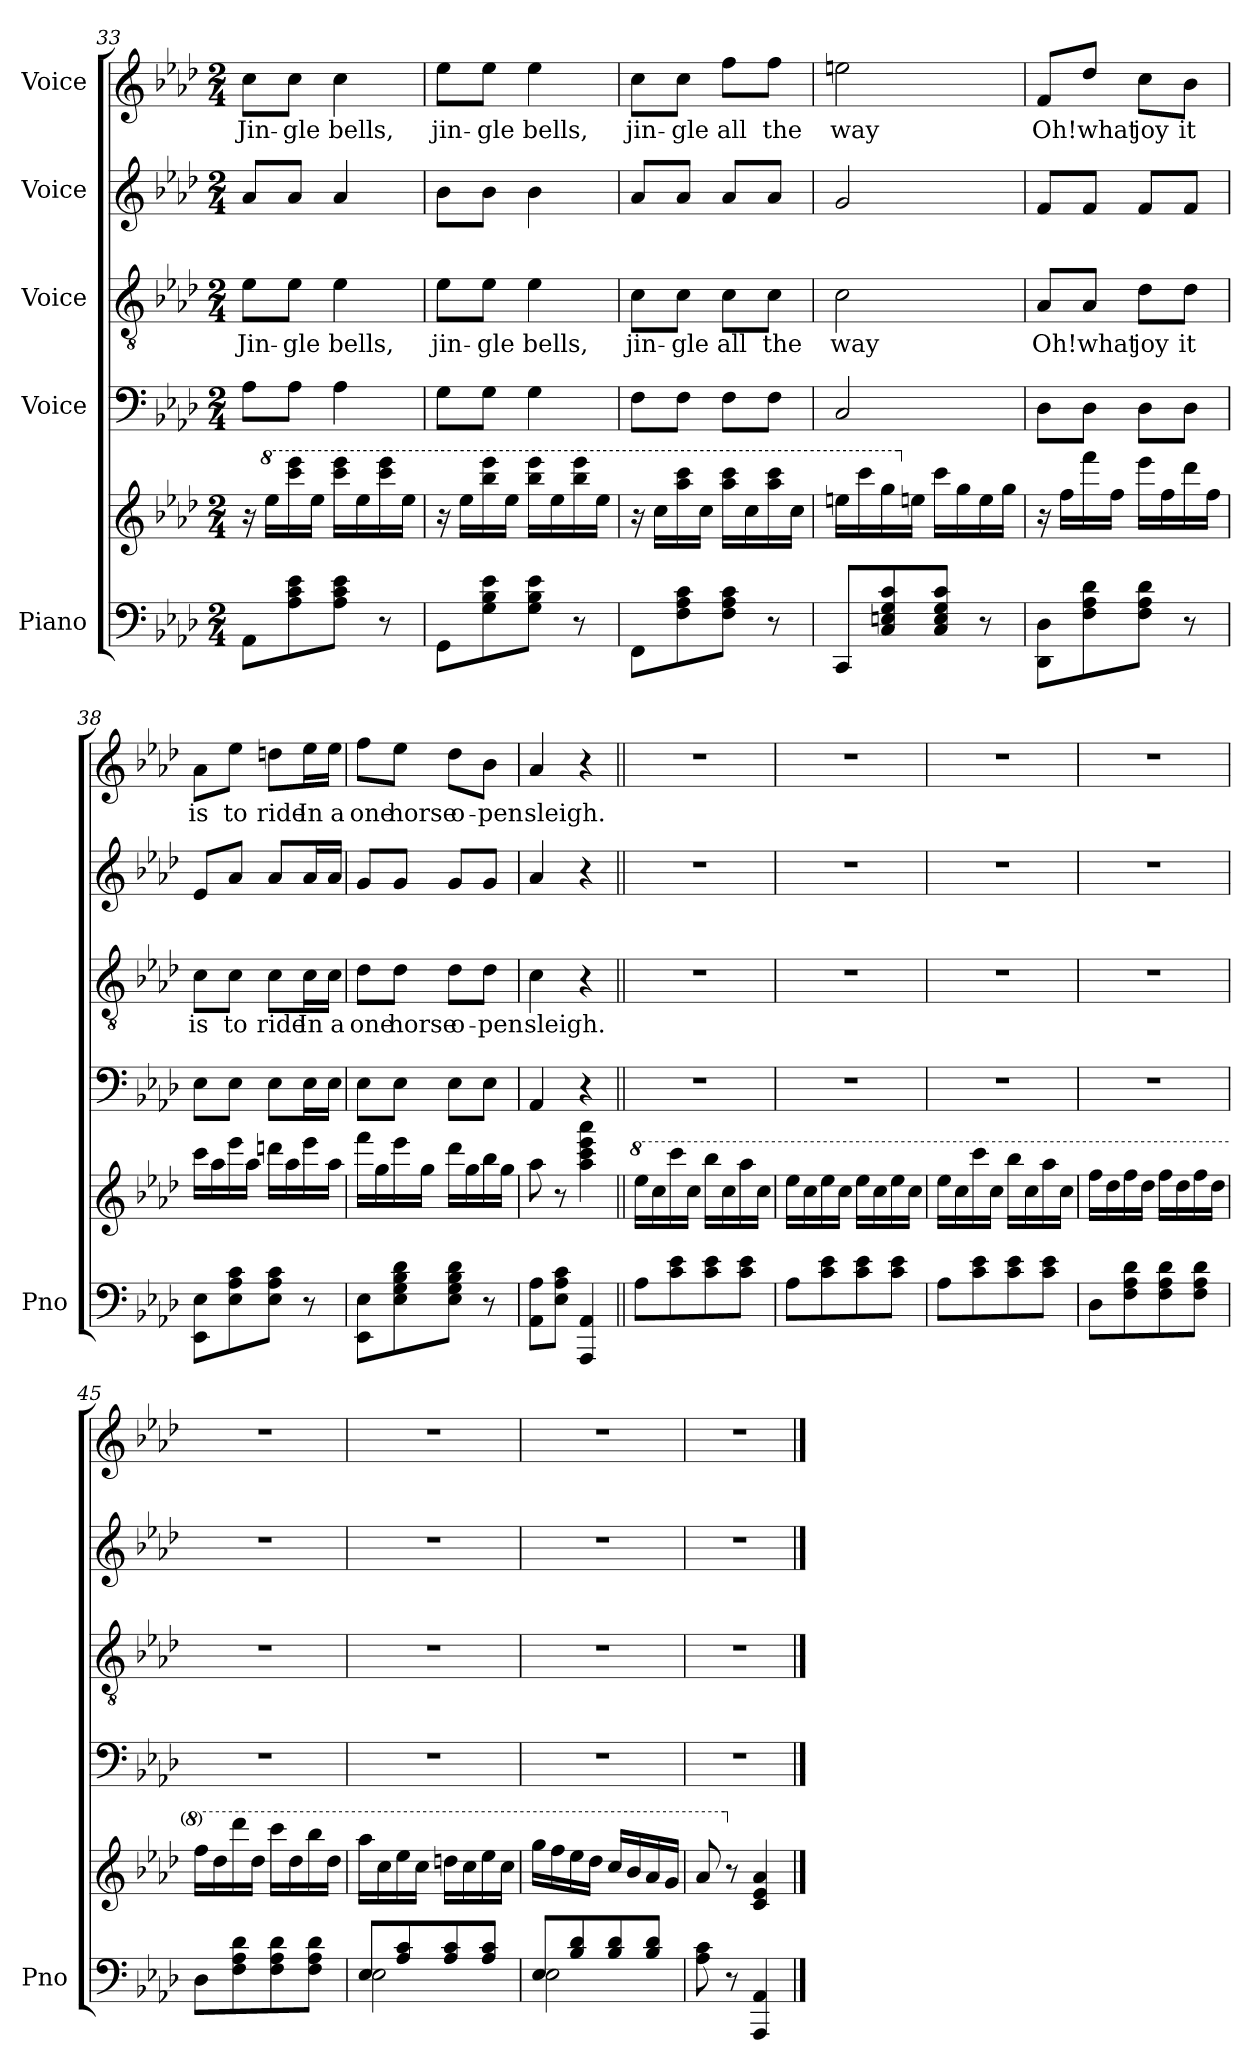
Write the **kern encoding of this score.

**kern	**kern	**kern	**kern	**text	**kern	**kern	**text
*part5	*part5	*part4	*part3	*part3	*part2	*part1	*part1
*staff6	*staff5	*staff4	*staff3	*staff3	*staff2	*staff1	*staff1
*I"Piano	*	*I"Voice	*I"Voice	*	*I"Voice	*I"Voice	*
*I'Pno	*	*	*	*	*	*	*
*clefF4	*clefG2	*clefF4	*clefGv2	*	*clefG2	*clefG2	*
*k[b-e-a-d-]	*k[b-e-a-d-]	*k[b-e-a-d-]	*k[b-e-a-d-]	*	*k[b-e-a-d-]	*k[b-e-a-d-]	*
*M2/4	*M2/4	*M2/4	*M2/4	*	*M2/4	*M2/4	*
=33	=33	=33	=33	=33	=33	=33	=33
!	!	!	!	!LO:LY:b	!	!	!LO:LY:b
8AA-\L	16r	8A-\L	8e-\L	Jin-	8a-/L	8cc\L	Jin-
*	*8va	*	*	*	*	*	*
.	16eee-\LL	.	.	.	.	.	.
!	!	!	!	!LO:LY:b	!	!	!LO:LY:b
8A-\ 8c\ 8e-\	16cccc\ 16eeee-\	8A-\J	8e-\J	-gle	8a-/J	8cc\J	-gle
.	16eee-\JJ	.	.	.	.	.	.
!	!	!	!	!LO:LY:b	!	!	!LO:LY:b
8A-\ 8c\ 8e-\J	16cccc\ 16eeee-\LL	4A-\	4e-\	bells,	4a-/	4cc\	bells,
.	16eee-\	.	.	.	.	.	.
8r	16cccc\ 16eeee-\	.	.	.	.	.	.
.	16eee-\JJ	.	.	.	.	.	.
=34	=34	=34	=34	=34	=34	=34	=34
!	!	!	!	!LO:LY:b	!	!	!LO:LY:b
8GG\L	16r	8G\L	8e-\L	jin-	8b-\L	8ee-\L	jin-
.	16eee-\LL	.	.	.	.	.	.
!	!	!	!	!LO:LY:b	!	!	!LO:LY:b
8G\ 8B-\ 8e-\	16bbb-\ 16eeee-\	8G\J	8e-\J	-gle	8b-\J	8ee-\J	-gle
.	16eee-\JJ	.	.	.	.	.	.
!	!	!	!	!LO:LY:b	!	!	!LO:LY:b
8G\ 8B-\ 8e-\J	16bbb-\ 16eeee-\LL	4G\	4e-\	bells,	4b-\	4ee-\	bells,
.	16eee-\	.	.	.	.	.	.
8r	16bbb-\ 16eeee-\	.	.	.	.	.	.
.	16eee-\JJ	.	.	.	.	.	.
=35	=35	=35	=35	=35	=35	=35	=35
!	!	!	!	!LO:LY:b	!	!	!LO:LY:b
8FF\L	16r	8F\L	8c\L	jin-	8a-/L	8cc\L	jin-
.	16ccc\LL	.	.	.	.	.	.
!	!	!	!	!LO:LY:b	!	!	!LO:LY:b
8F\ 8A-\ 8c\	16aaa-\ 16cccc\	8F\J	8c\J	-gle	8a-/J	8cc\J	-gle
.	16ccc\JJ	.	.	.	.	.	.
!	!	!	!	!LO:LY:b	!	!	!LO:LY:b
8F\ 8A-\ 8c\J	16aaa-\ 16cccc\LL	8F\L	8c\L	all	8a-/L	8ff\L	all
.	16ccc\	.	.	.	.	.	.
!	!	!	!	!LO:LY:b	!	!	!LO:LY:b
8r	16aaa-\ 16cccc\	8F\J	8c\J	the	8a-/J	8ff\J	the
.	16ccc\JJ	.	.	.	.	.	.
=36	=36	=36	=36	=36	=36	=36	=36
!	!	!	!	!LO:LY:b	!	!	!LO:LY:b
8CC/L	16eeen\LL	2C/	2c\	way	2g/	2een\	way
.	16cccc\	.	.	.	.	.	.
8C/ 8En/ 8G/ 8c/	16ggg\	.	.	.	.	.	.
*	*X8va	*	*	*	*	*	*
.	16een\JJ	.	.	.	.	.	.
8C/ 8E/ 8G/ 8c/J	16ccc\LL	.	.	.	.	.	.
.	16gg\	.	.	.	.	.	.
8r	16ee\	.	.	.	.	.	.
.	16gg\JJ	.	.	.	.	.	.
!!LO:LB:g=z
=37	=37	=37	=37	=37	=37	=37	=37
!	!	!	!	!LO:LY:b	!	!	!LO:LY:b
8DD-\ 8D-\L	16r	8D-\L	8A-/L	Oh!	8f/L	8f/L	Oh!
.	16ff\LL	.	.	.	.	.	.
!	!	!	!	!LO:LY:b	!	!	!LO:LY:b
8F\ 8A-\ 8d-\	16fff\	8D-\J	8A-/J	what	8f/J	8dd-/J	what
.	16ff\JJ	.	.	.	.	.	.
!	!	!	!	!LO:LY:b	!	!	!LO:LY:b
8F\ 8A-\ 8d-\J	16eee-\LL	8D-\L	8d-\L	joy	8f/L	8cc\L	joy
.	16ff\	.	.	.	.	.	.
!	!	!	!	!LO:LY:b	!	!	!LO:LY:b
8r	16ddd-\	8D-\J	8d-\J	it	8f/J	8b-\J	it
.	16ff\JJ	.	.	.	.	.	.
=38	=38	=38	=38	=38	=38	=38	=38
!	!	!	!	!LO:LY:b	!	!	!LO:LY:b
8EE-\ 8E-\L	16ccc\LL	8E-\L	8c\L	is	8e-/L	8a-\L	is
.	16aa-\	.	.	.	.	.	.
!	!	!	!	!LO:LY:b	!	!	!LO:LY:b
8E-\ 8A-\ 8c\	16eee-\	8E-\J	8c\J	to	8a-/J	8ee-\J	to
.	16aa-\JJ	.	.	.	.	.	.
!	!	!	!	!LO:LY:b	!	!	!LO:LY:b
8E-\ 8A-\ 8c\J	16dddn\LL	8E-\L	8c\L	ride	8a-/L	8ddn\L	ride
.	16aa-\	.	.	.	.	.	.
!	!	!	!	!LO:LY:b	!	!	!LO:LY:b
8r	16eee-\	16E-\L	16c\L	In	16a-/L	16ee-\L	In
!	!	!	!	!LO:LY:b	!	!	!LO:LY:b
.	16aa-\JJ	16E-\JJ	16c\JJ	a	16a-/JJ	16ee-\JJ	a
=39	=39	=39	=39	=39	=39	=39	=39
!	!	!	!	!LO:LY:b	!	!	!LO:LY:b
8EE-\ 8E-\L	16fff\LL	8E-\L	8d-\L	one	8g/L	8ff\L	one
.	16gg\	.	.	.	.	.	.
!	!	!	!	!LO:LY:b	!	!	!LO:LY:b
8E-\ 8G\ 8B-\ 8d-\	16eee-\	8E-\J	8d-\J	horse	8g/J	8ee-\J	horse
.	16gg\JJ	.	.	.	.	.	.
!	!	!	!	!LO:LY:b	!	!	!LO:LY:b
8E-\ 8G\ 8B-\ 8d-\J	16ddd-\LL	8E-\L	8d-\L	o-	8g/L	8dd-\L	o-
.	16gg\	.	.	.	.	.	.
!	!	!	!	!LO:LY:b	!	!	!LO:LY:b
8r	16bb-\	8E-\J	8d-\J	-pen	8g/J	8b-\J	-pen
.	16gg\JJ	.	.	.	.	.	.
=40	=40	=40	=40	=40	=40	=40	=40
!	!	!	!	!LO:LY:b	!	!	!LO:LY:b
8AA-\ 8A-\L	8aa-\	4AA-/	4c\	sleigh.	4a-/	4a-/	sleigh.
8E-\ 8A-\ 8c\J	8r	.	.	.	.	.	.
4AAA-/ 4AA-/	4aa-\ 4ccc\ 4eee-\ 4aaa-\	4r	4r	.	4r	4r	.
!!LO:LB:g=z
=41||	=41||	=41||	=41||	=41||	=41||	=41||	=41||
*	*8va	*	*	*	*	*	*
8A-\L	16eee-\LL	2r	2r	.	2r	2r	.
.	16ccc\	.	.	.	.	.	.
8c\ 8e-\	16cccc\	.	.	.	.	.	.
.	16ccc\JJ	.	.	.	.	.	.
8c\ 8e-\	16bbb-\LL	.	.	.	.	.	.
.	16ccc\	.	.	.	.	.	.
8c\ 8e-\J	16aaa-\	.	.	.	.	.	.
.	16ccc\JJ	.	.	.	.	.	.
=42	=42	=42	=42	=42	=42	=42	=42
8A-\L	16eee-\LL	2r	2r	.	2r	2r	.
.	16ccc\	.	.	.	.	.	.
8c\ 8e-\	16eee-\	.	.	.	.	.	.
.	16ccc\JJ	.	.	.	.	.	.
8c\ 8e-\	16eee-\LL	.	.	.	.	.	.
.	16ccc\	.	.	.	.	.	.
8c\ 8e-\J	16eee-\	.	.	.	.	.	.
.	16ccc\JJ	.	.	.	.	.	.
=43	=43	=43	=43	=43	=43	=43	=43
8A-\L	16eee-\LL	2r	2r	.	2r	2r	.
.	16ccc\	.	.	.	.	.	.
8c\ 8e-\	16cccc\	.	.	.	.	.	.
.	16ccc\JJ	.	.	.	.	.	.
8c\ 8e-\	16bbb-\LL	.	.	.	.	.	.
.	16ccc\	.	.	.	.	.	.
8c\ 8e-\J	16aaa-\	.	.	.	.	.	.
.	16ccc\JJ	.	.	.	.	.	.
=44	=44	=44	=44	=44	=44	=44	=44
8D-\L	16fff\LL	2r	2r	.	2r	2r	.
.	16ddd-\	.	.	.	.	.	.
8F\ 8A-\ 8d-\	16fff\	.	.	.	.	.	.
.	16ddd-\JJ	.	.	.	.	.	.
8F\ 8A-\ 8d-\	16fff\LL	.	.	.	.	.	.
.	16ddd-\	.	.	.	.	.	.
8F\ 8A-\ 8d-\J	16fff\	.	.	.	.	.	.
.	16ddd-\JJ	.	.	.	.	.	.
=45	=45	=45	=45	=45	=45	=45	=45
8D-\L	16fff\LL	2r	2r	.	2r	2r	.
.	16ddd-\	.	.	.	.	.	.
8F\ 8A-\ 8d-\	16dddd-\	.	.	.	.	.	.
.	16ddd-\JJ	.	.	.	.	.	.
8F\ 8A-\ 8d-\	16cccc\LL	.	.	.	.	.	.
.	16ddd-\	.	.	.	.	.	.
8F\ 8A-\ 8d-\J	16bbb-\	.	.	.	.	.	.
.	16ddd-\JJ	.	.	.	.	.	.
=46	=46	=46	=46	=46	=46	=46	=46
*^	*	*	*	*	*	*	*
8E-/L	2E-\	16aaa-\LL	2r	2r	.	2r	2r	.
.	.	16ccc\	.	.	.	.	.	.
8A-/ 8c/	.	16eee-\	.	.	.	.	.	.
.	.	16ccc\JJ	.	.	.	.	.	.
8A-/ 8c/	.	16dddn\LL	.	.	.	.	.	.
.	.	16ccc\	.	.	.	.	.	.
8A-/ 8c/J	.	16eee-\	.	.	.	.	.	.
.	.	16ccc\JJ	.	.	.	.	.	.
!!LO:PB:g=z
=47	=47	=47	=47	=47	=47	=47	=47	=47
8E-/L	2E-\	16ggg\LL	2r	2r	.	2r	2r	.
.	.	16fff\	.	.	.	.	.	.
8B-/ 8d-/	.	16eee-\	.	.	.	.	.	.
.	.	16ddd-\JJ	.	.	.	.	.	.
8B-/ 8d-/	.	16ccc/LL	.	.	.	.	.	.
.	.	16bb-/	.	.	.	.	.	.
8B-/ 8d-/J	.	16aa-/	.	.	.	.	.	.
.	.	16gg/JJ	.	.	.	.	.	.
*v	*v	*	*	*	*	*	*	*
=48	=48	=48	=48	=48	=48	=48	=48
8A-\ 8c\	8aa-/	2r	2r	.	2r	2r	.
*	*X8va	*	*	*	*	*	*
8r	8r	.	.	.	.	.	.
4AAA-/ 4AA-/	4c/ 4e-/ 4a-/	.	.	.	.	.	.
==	==	==	==	==	==	==	==
*-	*-	*-	*-	*-	*-	*-	*-
